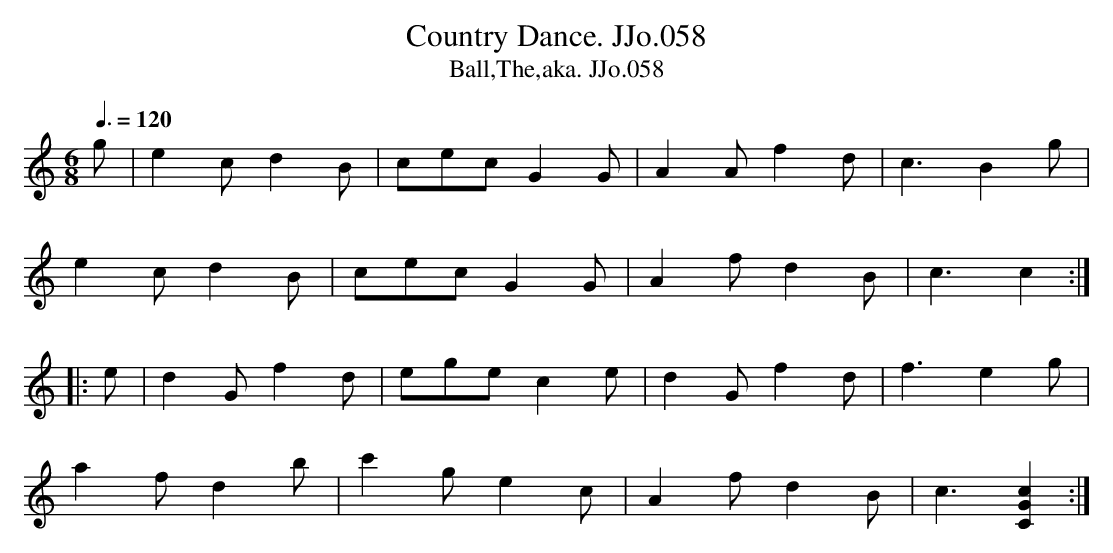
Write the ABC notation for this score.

X:1
T:Country Dance. JJo.058
T:Ball,The,aka. JJo.058
L:1/8
M:6/8
Q:3/8=120
K:C
g|e2cd2B|cec G2G|A2A f2d|c3B2g|!
e2cd2B|cec G2G|A2fd2B|c3c2::!
e|d2Gf2d|egec2e|d2Gf2d|f3e2g|!
a2fd2b|c'2ge2c|A2fd2B|c3[c2G2C2]:|
